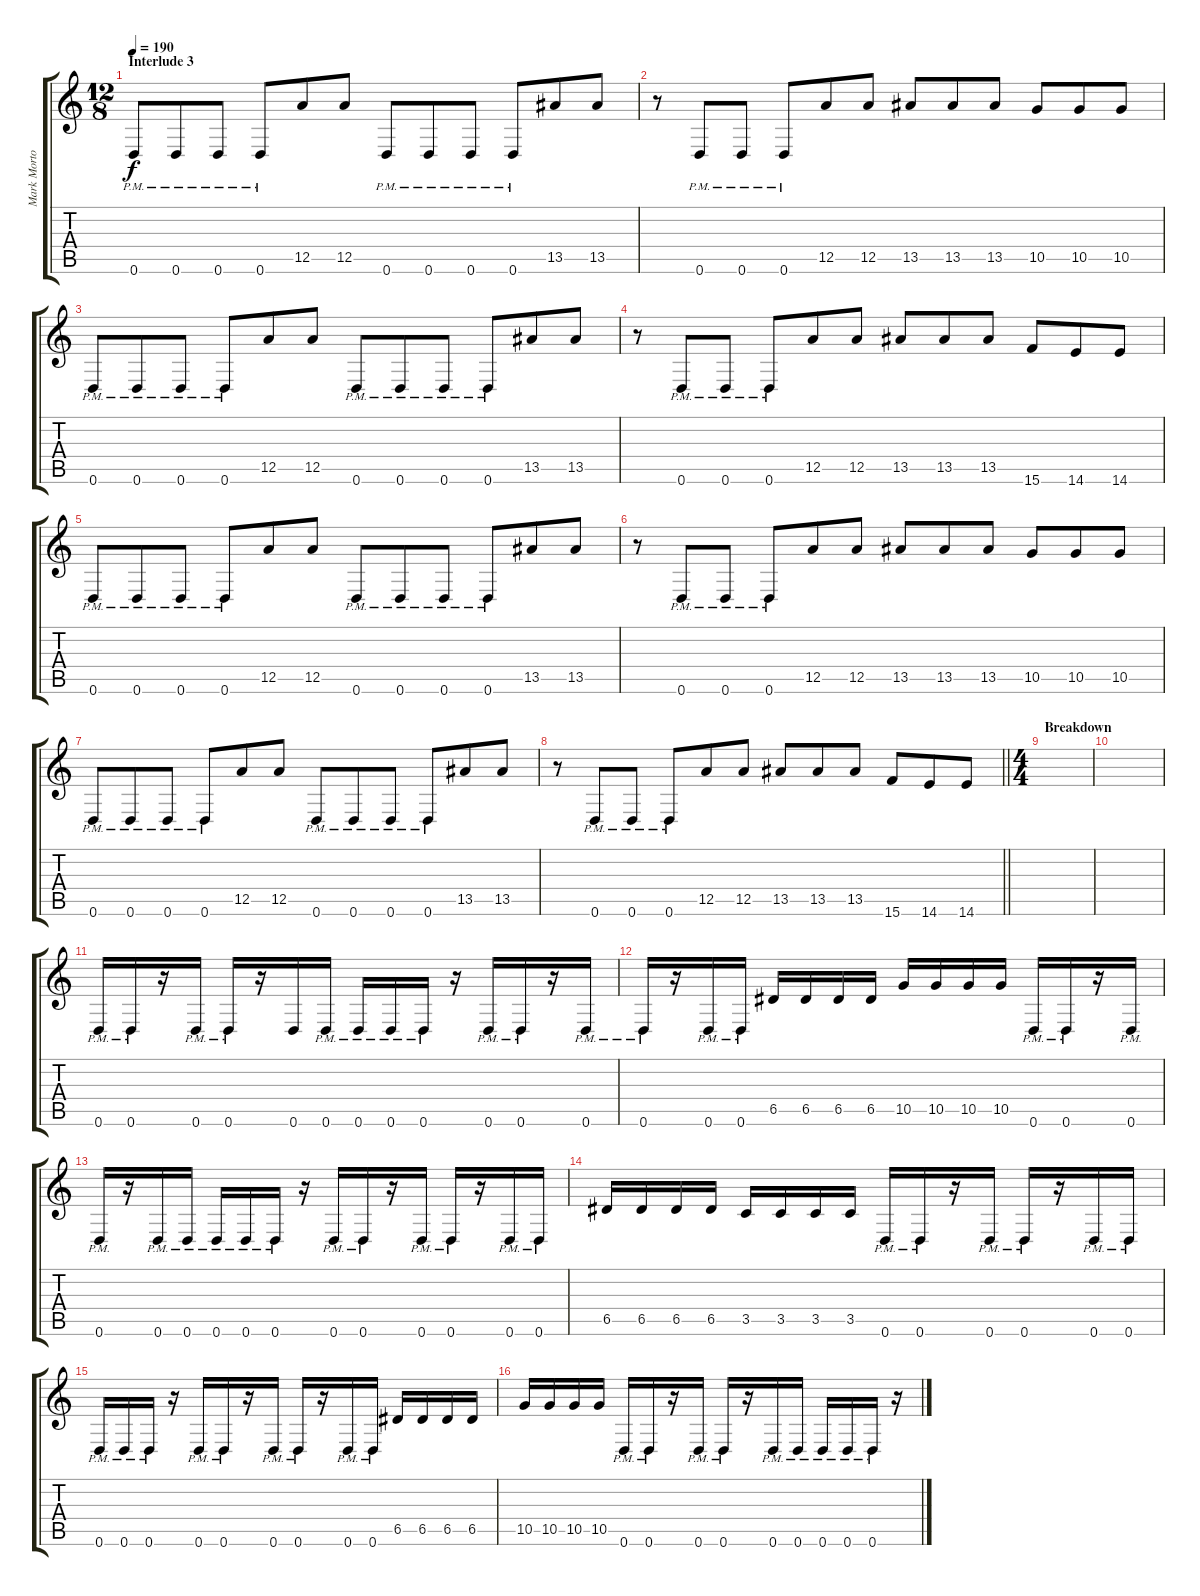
\track ("Mark Morton - Rhythm" "Mark Morto") {instrument distortionguitar}
\staff {score tabs}
\tuning (E4 B3 G3 D3 A2 D2) {hide}
\ts (12 8)
\section ("" "Interlude 3")
\tempo 190
\clef g2
\ks c
0.6{pm}.8{dy f} 0.6{pm}.8 0.6{pm}.8 0.6{pm}.8 12.5.8 12.5.8 0.6{pm}.8 0.6{pm}.8 0.6{pm}.8 0.6{pm}.8 13.5.8 13.5.8 |
r.8 0.6{pm}.8 0.6{pm}.8 0.6{pm}.8 12.5.8 12.5.8 13.5.8 13.5.8 13.5.8 10.5.8 10.5.8 10.5.8 |
0.6{pm}.8 0.6{pm}.8 0.6{pm}.8 0.6{pm}.8 12.5.8 12.5.8 0.6{pm}.8 0.6{pm}.8 0.6{pm}.8 0.6{pm}.8 13.5.8 13.5.8 |
r.8 0.6{pm}.8 0.6{pm}.8 0.6{pm}.8 12.5.8 12.5.8 13.5.8 13.5.8 13.5.8 15.6.8 14.6.8 14.6.8 |
0.6{pm}.8 0.6{pm}.8 0.6{pm}.8 0.6{pm}.8 12.5.8 12.5.8 0.6{pm}.8 0.6{pm}.8 0.6{pm}.8 0.6{pm}.8 13.5.8 13.5.8 |
r.8 0.6{pm}.8 0.6{pm}.8 0.6{pm}.8 12.5.8 12.5.8 13.5.8 13.5.8 13.5.8 10.5.8 10.5.8 10.5.8 |
0.6{pm}.8 0.6{pm}.8 0.6{pm}.8 0.6{pm}.8 12.5.8 12.5.8 0.6{pm}.8 0.6{pm}.8 0.6{pm}.8 0.6{pm}.8 13.5.8 13.5.8 |
\barLineRight lightlight
r.8 0.6{pm}.8 0.6{pm}.8 0.6{pm}.8 12.5.8 12.5.8 13.5.8 13.5.8 13.5.8 15.6.8 14.6.8 14.6.8 |
\ts (4 4)
\section ("" "Breakdown")
|
|
0.6{pm}.16 0.6{pm}.16 r.16 0.6{pm}.16 0.6{pm}.16 r.16 0.6.16 0.6{pm}.16 0.6{pm}.16 0.6{pm}.16 0.6{pm}.16 r.16 0.6{pm}.16 0.6{pm}.16 r.16 0.6{pm}.16 |
0.6{pm}.16 r.16 0.6{pm}.16 0.6{pm}.16 6.5.16 6.5.16 6.5.16 6.5.16 10.5.16 10.5.16 10.5.16 10.5.16 0.6{pm}.16 0.6{pm}.16 r.16 0.6{pm}.16 |
0.6{pm}.16 r.16 0.6{pm}.16 0.6{pm}.16 0.6{pm}.16 0.6{pm}.16 0.6{pm}.16 r.16 0.6{pm}.16 0.6{pm}.16 r.16 0.6{pm}.16 0.6{pm}.16 r.16 0.6{pm}.16 0.6{pm}.16 |
6.5.16 6.5.16 6.5.16 6.5.16 3.5.16 3.5.16 3.5.16 3.5.16 0.6{pm}.16 0.6{pm}.16 r.16 0.6{pm}.16 0.6{pm}.16 r.16 0.6{pm}.16 0.6{pm}.16 |
0.6{pm}.16 0.6{pm}.16 0.6{pm}.16 r.16 0.6{pm}.16 0.6{pm}.16 r.16 0.6{pm}.16 0.6{pm}.16 r.16 0.6{pm}.16 0.6{pm}.16 6.5.16 6.5.16 6.5.16 6.5.16 |
10.5.16 10.5.16 10.5.16 10.5.16 0.6{pm}.16 0.6{pm}.16 r.16 0.6{pm}.16 0.6{pm}.16 r.16 0.6{pm}.16 0.6{pm}.16 0.6{pm}.16 0.6{pm}.16 0.6{pm}.16 r.16
